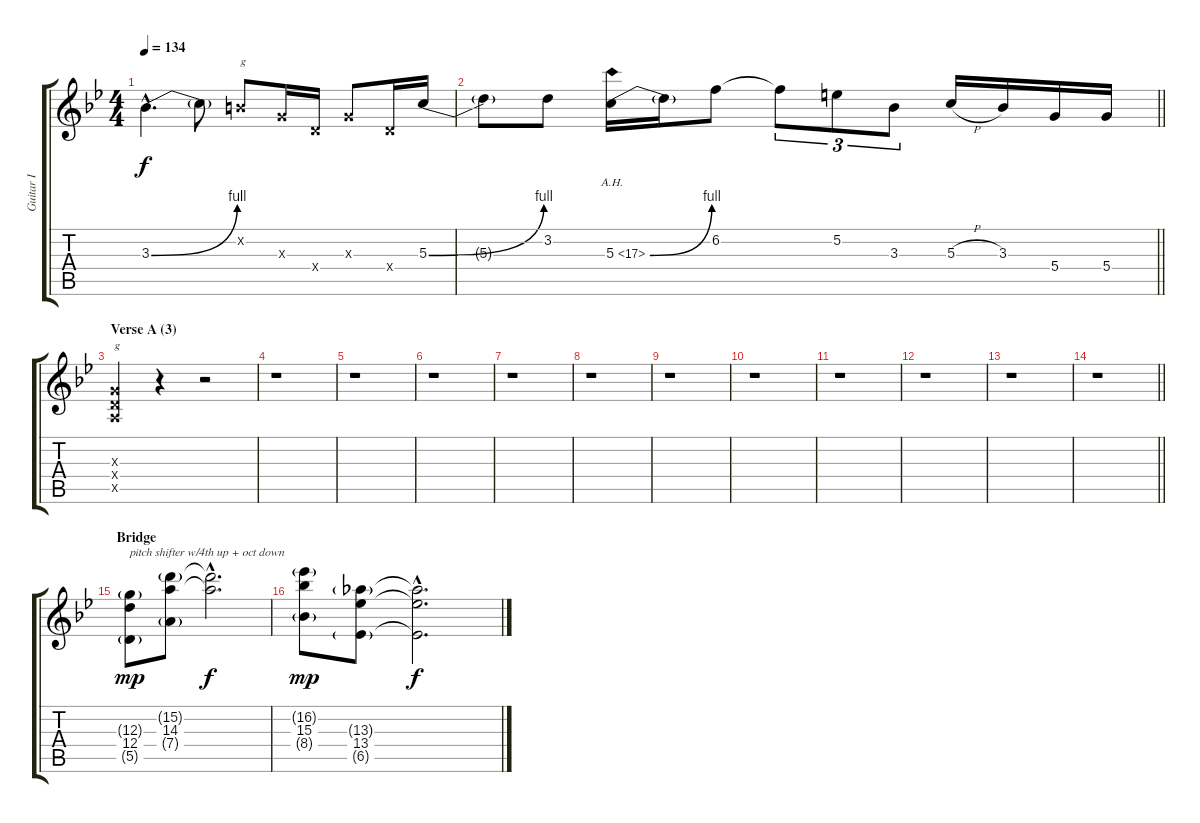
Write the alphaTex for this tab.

\track ("Guitar I" "Guitar I") {instrument distortionguitar}
\staff {score tabs}
\tuning (E4 B3 G3 D3 A2 E2) {hide}
\ts (4 4)
\tempo 134
\clef g2
\ks gminor
3.3{be (bend 0 0 60 4) hac}.4{d dy f} 3.3{t}.8 0.2{x}.8{txt "g"} 0.3{x}.16 0.4{x}.16 0.3{x}.8 0.4{x}.16 5.3{be (bend 0 0 60 4)}.16 |
\barLineRight lightlight
5.3{t}.8 3.2.8 5.3{be (bend 0 0 60 4) ah 12}.16 5.3{t}.16 6.2.8 6.2{t}.8{tu (3 2)} 5.2.8{tu (3 2)} 3.3.8{tu (3 2)} 5.3{h}.16 3.3.16 5.4.16 5.4.16 |
\section ("" "Verse A (3)")
(0.3{x} 0.4{x} 0.5{x}).4{txt "g"} r.4 r.2 |
r.1{volume 12 balance 8 instrument distortionguitar} |
r.1 |
r.1 |
r.1 |
r.1 |
r.1 |
r.1 |
r.1 |
r.1 |
r.1 |
\barLineRight lightlight
r.1 |
\section ("" "Bridge")
(12.3{g} 12.4 5.5{g}).8{txt "pitch shifter w/4th up + oct down" dy mp} (15.2{g} 14.3 7.4{g}).8 (15.2{hac t} 14.3{hac t}).2{d dy f} |
(16.2{g} 15.3 8.4{g}).8{dy mp} (13.3{g} 13.4 6.5{g}).8 (13.3{hac t} 13.4{hac t} 6.5{hac t}).2{d dy f}
